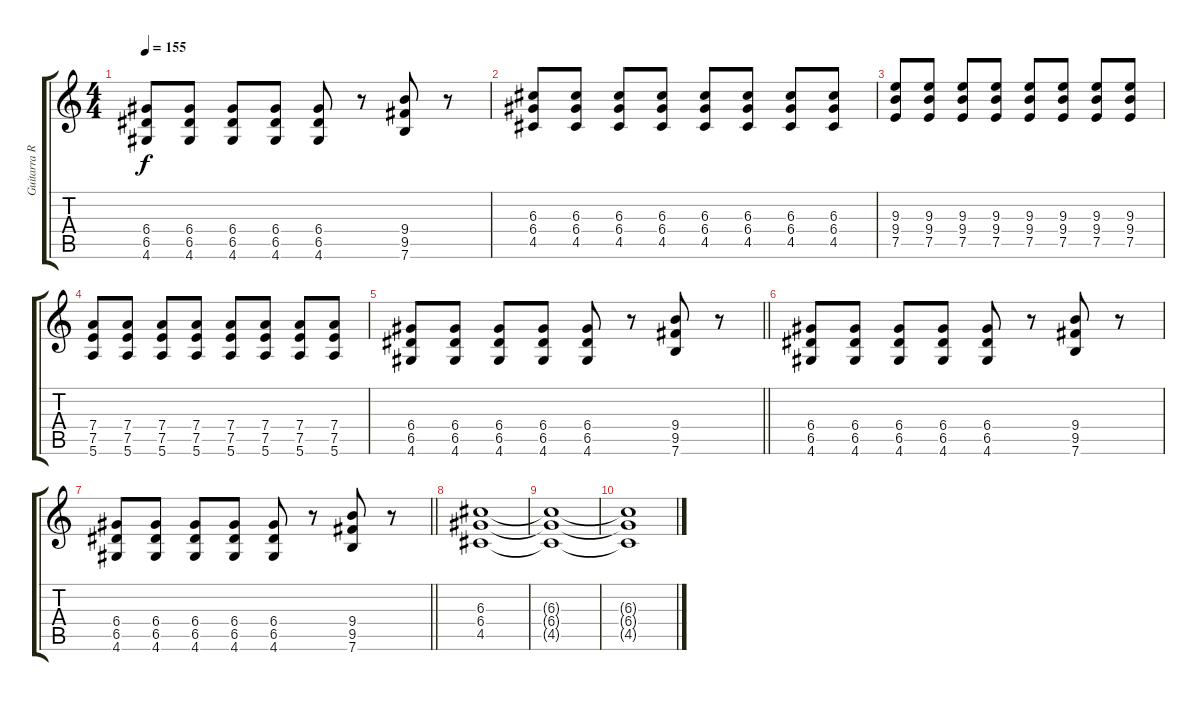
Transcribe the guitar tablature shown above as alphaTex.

\track ("Guitarra Rítimica (David)" "Guitarra R") {instrument distortionguitar}
\staff {score tabs}
\tuning (E4 B3 G3 D3 A2 E2) {hide}
\ts (4 4)
\tempo 155
\clef g2
\ks c
(6.4 6.5 4.6).8{dy f} (6.4 6.5 4.6).8 (6.4 6.5 4.6).8 (6.4 6.5 4.6).8 (6.4 6.5 4.6).8 r.8 (9.4 9.5 7.6).8 r.8 |
(6.3 6.4 4.5).8 (6.3 6.4 4.5).8 (6.3 6.4 4.5).8 (6.3 6.4 4.5).8 (6.3 6.4 4.5).8 (6.3 6.4 4.5).8 (6.3 6.4 4.5).8 (6.3 6.4 4.5).8 |
(9.3 9.4 7.5).8 (9.3 9.4 7.5).8 (9.3 9.4 7.5).8 (9.3 9.4 7.5).8 (9.3 9.4 7.5).8 (9.3 9.4 7.5).8 (9.3 9.4 7.5).8 (9.3 9.4 7.5).8 |
(7.4 7.5 5.6).8 (7.4 7.5 5.6).8 (7.4 7.5 5.6).8 (7.4 7.5 5.6).8 (7.4 7.5 5.6).8 (7.4 7.5 5.6).8 (7.4 7.5 5.6).8 (7.4 7.5 5.6).8 |
\barLineRight lightlight
(6.4 6.5 4.6).8 (6.4 6.5 4.6).8 (6.4 6.5 4.6).8 (6.4 6.5 4.6).8 (6.4 6.5 4.6).8 r.8 (9.4 9.5 7.6).8 r.8 |
(6.4 6.5 4.6).8 (6.4 6.5 4.6).8 (6.4 6.5 4.6).8 (6.4 6.5 4.6).8 (6.4 6.5 4.6).8 r.8 (9.4 9.5 7.6).8 r.8 |
\barLineRight lightlight
(6.4 6.5 4.6).8 (6.4 6.5 4.6).8 (6.4 6.5 4.6).8 (6.4 6.5 4.6).8 (6.4 6.5 4.6).8 r.8 (9.4 9.5 7.6).8 r.8 |
(6.3 6.4 4.5).1 |
(6.3{t} 6.4{t} 4.5{t}).1 |
(6.3{t} 6.4{t} 4.5{t}).1
